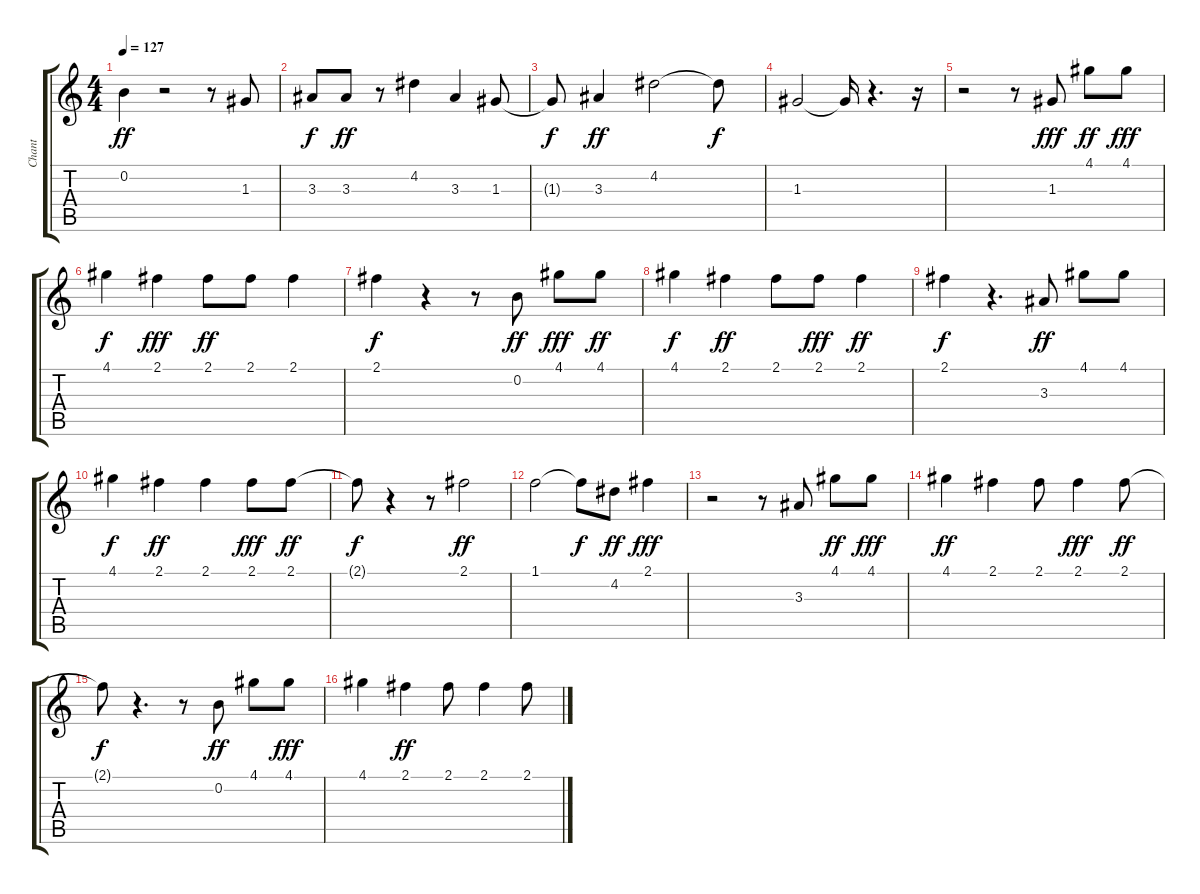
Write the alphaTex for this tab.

\track ("Chant" "Chant") {instrument electricguitarjazz}
\staff {score tabs}
\tuning (E4 B3 G3 D3 A2 E2) {hide}
\ts (4 4)
\tempo 127
\clef g2
\ks c
0.2.4{dy ff} r.2 r.8 1.3.8 |
3.3.8{dy f} 3.3.8{dy ff} r.8 4.2.4 3.3.4 1.3.8 |
1.3{t}.8{dy f} 3.3.4{dy ff} 4.2.2 4.2{t}.8{dy f} |
1.3.2 1.3{t}.16 r.4{d} r.16 |
r.2 r.8 1.3.8{dy fff} 4.1.8{dy ff} 4.1.8{dy fff} |
4.1.4{dy f} 2.1.4{dy fff} 2.1.8{dy ff} 2.1.8 2.1.4 |
2.1.4{dy f} r.4 r.8 0.2.8{dy ff} 4.1.8{dy fff} 4.1.8{dy ff} |
4.1.4{dy f} 2.1.4{dy ff} 2.1.8 2.1.8{dy fff} 2.1.4{dy ff} |
2.1.4{dy f} r.4{d} 3.3.8{dy ff} 4.1.8 4.1.8 |
4.1.4{dy f} 2.1.4{dy ff} 2.1.4 2.1.8{dy fff} 2.1.8{dy ff} |
2.1{t}.8{dy f} r.4 r.8 2.1.2{dy ff} |
1.1.2 1.1{t}.8{dy f} 4.2.8{dy ff} 2.1.4{dy fff} |
r.2 r.8 3.3.8 4.1.8{dy ff} 4.1.8{dy fff} |
4.1.4{dy ff} 2.1.4 2.1.8 2.1.4{dy fff} 2.1.8{dy ff} |
2.1{t}.8{dy f} r.4{d} r.8 0.2.8{dy ff} 4.1.8 4.1.8{dy fff} |
4.1.4 2.1.4{dy ff} 2.1.8 2.1.4 2.1.8
